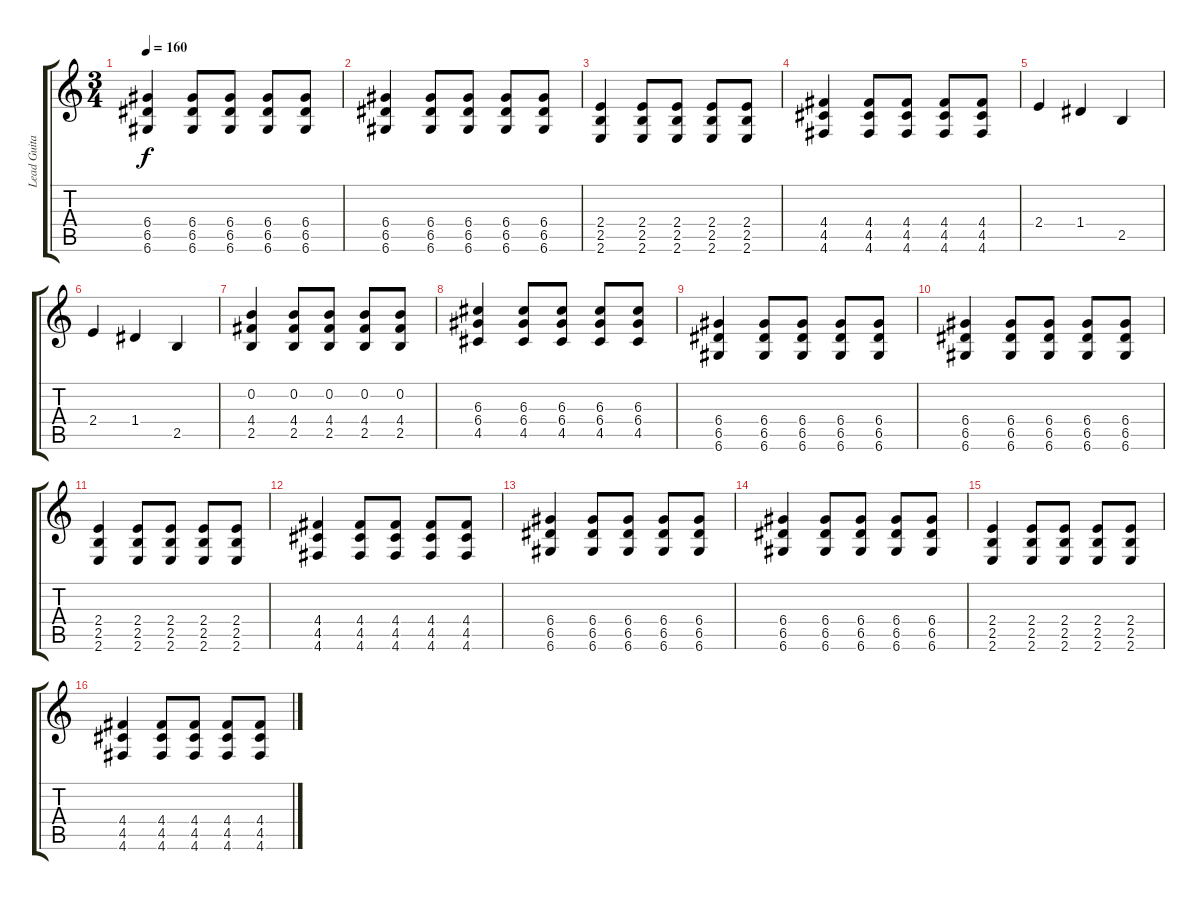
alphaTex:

\track ("Lead Guitar" "Lead Guita") {instrument distortionguitar}
\staff {score tabs}
\tuning (E4 B3 G3 D3 A2 D2) {hide}
\ts (3 4)
\tempo 160
\clef g2
\ks c
(6.4 6.5 6.6).4{dy f instrument distortionguitar} (6.4 6.5 6.6).8 (6.4 6.5 6.6).8 (6.4 6.5 6.6).8 (6.4 6.5 6.6).8 |
(6.4 6.5 6.6).4 (6.4 6.5 6.6).8 (6.4 6.5 6.6).8 (6.4 6.5 6.6).8 (6.4 6.5 6.6).8 |
(2.4 2.5 2.6).4 (2.4 2.5 2.6).8 (2.4 2.5 2.6).8 (2.4 2.5 2.6).8 (2.4 2.5 2.6).8 |
(4.4 4.5 4.6).4 (4.4 4.5 4.6).8 (4.4 4.5 4.6).8 (4.4 4.5 4.6).8 (4.4 4.5 4.6).8 |
2.4.4 1.4.4 2.5.4 |
2.4.4 1.4.4 2.5.4 |
(0.2 4.4 2.5).4 (0.2 4.4 2.5).8 (0.2 4.4 2.5).8 (0.2 4.4 2.5).8 (0.2 4.4 2.5).8 |
(6.3 6.4 4.5).4 (6.3 6.4 4.5).8 (6.3 6.4 4.5).8 (6.3 6.4 4.5).8 (6.3 6.4 4.5).8 |
(6.4 6.5 6.6).4{instrument distortionguitar} (6.4 6.5 6.6).8 (6.4 6.5 6.6).8 (6.4 6.5 6.6).8 (6.4 6.5 6.6).8 |
(6.4 6.5 6.6).4 (6.4 6.5 6.6).8 (6.4 6.5 6.6).8 (6.4 6.5 6.6).8 (6.4 6.5 6.6).8 |
(2.4 2.5 2.6).4 (2.4 2.5 2.6).8 (2.4 2.5 2.6).8 (2.4 2.5 2.6).8 (2.4 2.5 2.6).8 |
(4.4 4.5 4.6).4 (4.4 4.5 4.6).8 (4.4 4.5 4.6).8 (4.4 4.5 4.6).8 (4.4 4.5 4.6).8 |
(6.4 6.5 6.6).4{instrument distortionguitar} (6.4 6.5 6.6).8 (6.4 6.5 6.6).8 (6.4 6.5 6.6).8 (6.4 6.5 6.6).8 |
(6.4 6.5 6.6).4 (6.4 6.5 6.6).8 (6.4 6.5 6.6).8 (6.4 6.5 6.6).8 (6.4 6.5 6.6).8 |
(2.4 2.5 2.6).4 (2.4 2.5 2.6).8 (2.4 2.5 2.6).8 (2.4 2.5 2.6).8 (2.4 2.5 2.6).8 |
(4.4 4.5 4.6).4 (4.4 4.5 4.6).8 (4.4 4.5 4.6).8 (4.4 4.5 4.6).8 (4.4 4.5 4.6).8
